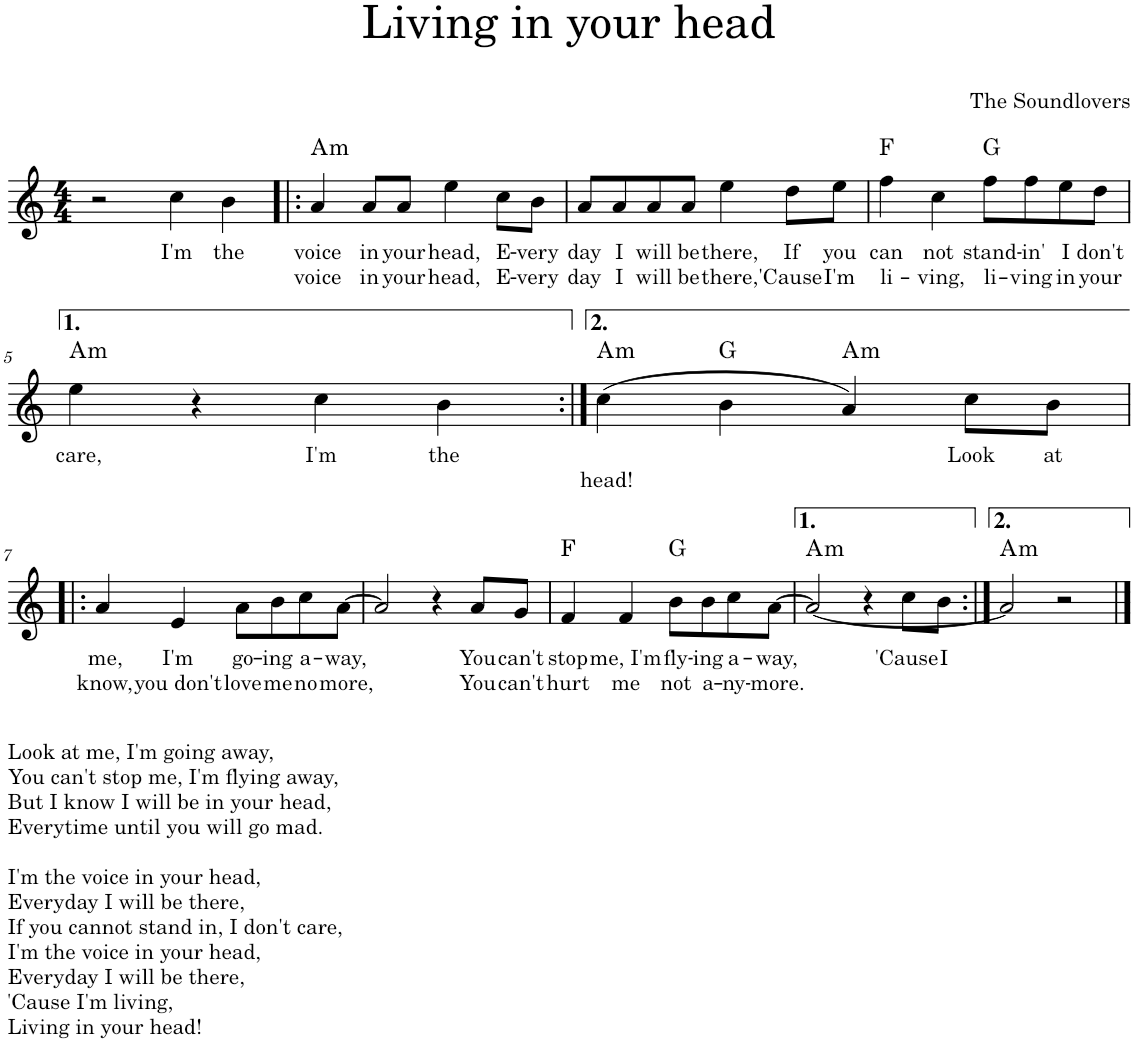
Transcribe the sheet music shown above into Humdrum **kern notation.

**kern	**text	**text	**harte
*part1	*part1	*part1	*part1
*staff1	*staff1	*staff1	*
*I"Piano	*	*	*
*I'Pno.	*	*	*
*clefG2	*	*	*
*k[]	*	*	*
*M4/4	*	*	*
=1	=1	=1	=1
2r	.	.	.
!	!LO:LY:b	!	!
4cc\	I'm	.	.
!	!LO:LY:b	!	!
4b\	the	.	.
=2!|:	=2!|:	=2!|:	=2!|:
!	!LO:LY:b	!LO:LY:b	!LO:H:kt=m
4a/	voice	voice	A:min
!	!LO:LY:b	!LO:LY:b	!
8a/L	in	in	.
!	!LO:LY:b	!LO:LY:b	!
8a/J	your	your	.
!	!LO:LY:b	!LO:LY:b	!
4ee\	head,	head,	.
!	!LO:LY:b	!LO:LY:b	!
8cc\L	E-	E-	.
!	!LO:LY:b	!LO:LY:b	!
8b\J	-very	-very	.
=3	=3	=3	=3
!	!LO:LY:b	!LO:LY:b	!
8a/L	day	day	.
!	!LO:LY:b	!LO:LY:b	!
8a/	I	I	.
!	!LO:LY:b	!LO:LY:b	!
8a/	will	will	.
!	!LO:LY:b	!LO:LY:b	!
8a/J	be	be	.
!	!LO:LY:b	!LO:LY:b	!
4ee\	there,	there,	.
!	!LO:LY:b	!LO:LY:b	!
8dd\L	If	'Cause	.
!	!LO:LY:b	!LO:LY:b	!
8ee\J	you	I'm	.
=4	=4	=4	=4
!	!LO:LY:b	!LO:LY:b	!
4ff\	can	li-	F:maj
!	!LO:LY:b	!LO:LY:b	!
4cc\	not	-ving,	.
!	!LO:LY:b	!LO:LY:b	!
8ff\L	stand-	li-	G:maj
!	!LO:LY:b	!LO:LY:b	!
8ff\	-in'	-ving	.
!	!LO:LY:b	!LO:LY:b	!
8ee\	I	in	.
!	!LO:LY:b	!LO:LY:b	!
8dd\J	don't	your	.
!!LO:LB:g=z
=5	=5	=5	=5
!	!LO:LY:b	!	!LO:H:kt=m
4ee\	care,	.	A:min
4r	.	.	.
!	!LO:LY:b	!	!
4cc\	I'm	.	.
!	!LO:LY:b	!	!
4b\	the	.	.
=6:|!	=6:|!	=6:|!	=6:|!
!	!	!LO:LY:b	!LO:H:kt=m
(4cc\	.	head!	A:min
4b\	.	.	G:maj
!	!	!	!LO:H:kt=m
4a/)	.	.	A:min
!	!LO:LY:b	!	!
8cc\L	Look	.	.
!	!LO:LY:b	!	!
8b\J	at	.	.
!!LO:LB:g=z
=7!|:	=7!|:	=7!|:	=7!|:
!LO:TX:b:t=Look at me, I'm going away,	!	!	!
!LO:TX:b:t=You can't stop me, I'm flying away,	!	!	!
!LO:TX:b:t=But I know I will be in your head,	!	!	!
!LO:TX:b:t=Everytime until you will go mad.	!	!	!
!LO:TX:b:t=I'm the voice in your head,	!	!	!
!LO:TX:b:t=Everyday I will be there,	!	!	!
!LO:TX:b:t=If you cannot stand in, I don't care,	!	!	!
!LO:TX:b:t=I'm the voice in your head,	!	!	!
!LO:TX:b:t=Everyday I will be there,	!	!	!
!LO:TX:b:t='Cause I'm living,	!	!	!
!LO:TX:b:t=Living in your head!	!	!	!
!	!LO:LY:b	!LO:LY:b	!
4a/	me,	know,	.
!	!LO:LY:b	!LO:LY:b	!
4e/	I'm	you don't	.
!	!LO:LY:b	!LO:LY:b	!
8a\L	go-	love	.
!	!LO:LY:b	!LO:LY:b	!
8b\	-ing	me	.
!	!LO:LY:b	!LO:LY:b	!
8cc\	a-	no	.
!	!LO:LY:b	!LO:LY:b	!
[8a\J	-way,	more,	.
=8	=8	=8	=8
2a/]	.	.	.
4r	.	.	.
!	!LO:LY:b	!LO:LY:b	!
8a/L	You	You	.
!	!LO:LY:b	!LO:LY:b	!
8g/J	can't	can't	.
=9	=9	=9	=9
!	!LO:LY:b	!LO:LY:b	!
4f/	stop	hurt	F:maj
!	!LO:LY:b	!LO:LY:b	!
4f/	me, I'm	me	.
!	!LO:LY:b	!LO:LY:b	!
8b\L	fly-	not	G:maj
!	!LO:LY:b	!LO:LY:b	!
8b\	-ing	a-	.
!	!LO:LY:b	!LO:LY:b	!
8cc\	a-	-ny-	.
!	!LO:LY:b	!LO:LY:b	!
[8a\J	-way,	-more.	.
=10	=10	=10	=10
!	!	!	!LO:H:kt=m
2a/_	.	.	A:min
4r	.	.	.
!	!LO:LY:b	!	!
8cc\L	'Cause	.	.
!	!LO:LY:b	!	!
8b\J	I	.	.
=11:|!	=11:|!	=11:|!	=11:|!
!	!	!	!LO:H:kt=m
2a/]	.	.	A:min
2r	.	.	.
==	==	==	==
*-	*-	*-	*-
